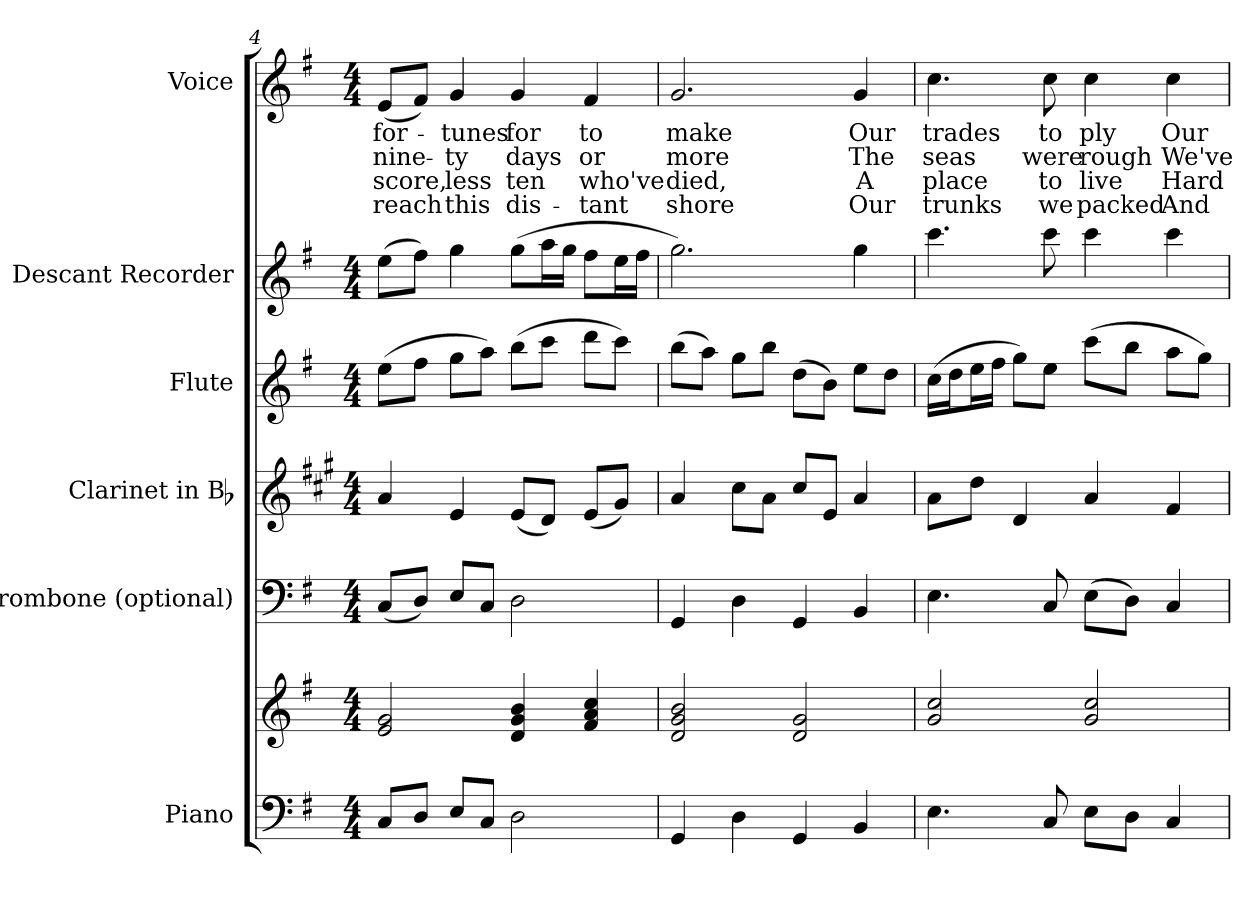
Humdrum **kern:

**kern	**kern	**kern	**kern	**kern	**kern	**kern	**text	**text	**text	**text
*part6	*part6	*part5	*part4	*part3	*part2	*part1	*part1	*part1	*part1	*part1
*staff7	*staff6	*staff5	*staff4	*staff3	*staff2	*staff1	*staff1	*staff1	*staff1	*staff1
*I"Piano	*	*I"Trombone (optional)	*I"Clarinet in Bb	*I"Flute	*I"Descant Recorder	*I"Voice	*	*	*	*
*I'Pno.	*	*I'Tbn.	*I'Cl.	*I'Fl.	*I'D. Rec.	*I'Voice	*	*	*	*
*clefF4	*clefG2	*clefF4	*clefG2	*clefG2	*clefG2	*clefG2	*	*	*	*
*	*	*	*ITrd1c2	*	*ITrd-7c-12	*	*	*	*	*
*k[f#]	*k[f#]	*k[f#]	*k[f#]	*k[f#]	*k[f#]	*k[f#]	*	*	*	*
*G:	*G:	*G:	*G:	*G:	*G:	*G:	*	*	*	*
*M4/4	*M4/4	*M4/4	*M4/4	*M4/4	*M4/4	*M4/4	*	*	*	*
=4	=4	=4	=4	=4	=4	=4	=4	=4	=4	=4
!	!	!	!	!	!	!	!LO:LY:b:color=#000000	!LO:LY:b:color=#000000	!LO:LY:b:color=#000000	!LO:LY:b:color=#000000
*	*	*	*	*	*	*^	*	*	*	*
8Ci/L	2ei/ 2gi	(8Ci/L	4gi/	(8eei\L	(8eeei\L	(8ei/L	4ryy	for-	nine-	score,	reach
8Di/J	.	8Di/J)	.	8ff#i\J	8fff#i\J)	8f#i/J)	.	.	.	.	.
!	!	!	!	!	!	!	!	!LO:LY:b:color=#000000	!LO:LY:b:color=#000000	!LO:LY:b:color=#000000	!LO:LY:b:color=#000000
8Ei/L	.	8Ei/L	4di/	8ggi\L	4gggi\	4gi/	8ryy	-tunes	-ty	less	this
8Ci/J	.	8Ci/J	.	8aai\J)	.	.	4ryy	.	.	.	.
!	!	!	!	!	!	!	!	!LO:LY:b:color=#000000	!LO:LY:b:color=#000000	!LO:LY:b:color=#000000	!LO:LY:b:color=#000000
2Di\	4di/ 4gi 4bi	2Di\	(8di/L	(8bbi\L	(8gggi\L	4gi/	.	for	days	ten	dis-
.	.	.	8ci/J)	8ccci\J	16aaai\L	.	8ryy	.	.	.	.
.	.	.	.	.	16gggi\JJ	.	.	.	.	.	.
!	!	!	!	!	!	!	!	!LO:LY:b:color=#000000	!LO:LY:b:color=#000000	!LO:LY:b:color=#000000	!LO:LY:b:color=#000000
.	4f#i/ 4ai 4cci	.	(8di/L	8dddi\L	8fff#i\L	4f#i/	4ryy	to	or	-who've	tant
.	.	.	8f#i/J)	8ccci\J)	16eeei\L	.	.	.	.	.	.
.	.	.	.	.	16fff#i\JJ	.	.	.	.	.	.
*	*	*	*	*	*	*v	*v	*	*	*	*
!!LO:LB:g=z
=5	=5	=5	=5	=5	=5	=5	=5	=5	=5	=5
!	!	!	!	!	!	!	!LO:LY:b:color=#000000	!LO:LY:b:color=#000000	!LO:LY:b:color=#000000	!LO:LY:b:color=#000000
4GGi/	2di/ 2gi 2bi	4GGi/	4gi/	(8bbi\L	2.gggi\)	2.gi/	make	more	died,	shore
.	.	.	.	8aai\J)	.	.	.	.	.	.
4Di\	.	4Di\	8bi\L	8ggi\L	.	.	.	.	.	.
.	.	.	8gi\J	8bbi\J	.	.	.	.	.	.
4GGi/	2di/ 2gi	4GGi/	8bi/L	(8ddi\L	.	.	.	.	.	.
.	.	.	8di/J	8bi\J)	.	.	.	.	.	.
!	!	!	!	!	!	!	!LO:LY:b:color=#000000	!LO:LY:b:color=#000000	!LO:LY:b:color=#000000	!LO:LY:b:color=#000000
4BBi/	.	4BBi/	4gi/	8eei\L	4gggi\	4gi/	Our	The	A	Our
.	.	.	.	8ddi\J	.	.	.	.	.	.
=6	=6	=6	=6	=6	=6	=6	=6	=6	=6	=6
!	!	!	!	!	!	!	!LO:LY:b:color=#000000	!LO:LY:b:color=#000000	!LO:LY:b:color=#000000	!LO:LY:b:color=#000000
*	*	*	*	*	*	*^	*	*	*	*
4.Ei\	2gi/ 2cci	4.Ei\	8gi\L	(16cci\LL	4.cccci\	4.cci\	2.ryy	trades	seas	place	trunks
.	.	.	.	16ddi\J	.	.	.	.	.	.	.
.	.	.	8cci\J	16eei\L	.	.	.	.	.	.	.
.	.	.	.	16ff#i\JJ	.	.	.	.	.	.	.
.	.	.	4ci/	8ggi\L)	.	.	.	.	.	.	.
!	!	!	!	!	!	!	!	!LO:LY:b:color=#000000	!LO:LY:b:color=#000000	!LO:LY:b:color=#000000	!LO:LY:b:color=#000000
8Ci/	.	8Ci/	.	8eei\J	8cccci\	8cci\	.	to	were	to	we
!	!	!	!	!	!	!	!	!LO:LY:b:color=#000000	!LO:LY:b:color=#000000	!LO:LY:b:color=#000000	!LO:LY:b:color=#000000
8Ei\L	2gi/ 2cci	(8Ei\L	4gi/	(8ccci\L	4cccci\	4cci\	.	ply	rough	live	packed
8Di\J	.	8Di\J)	.	8bbi\J	.	.	.	.	.	.	.
!	!	!	!	!	!	!	!	!LO:LY:b:color=#000000	!LO:LY:b:color=#000000	!LO:LY:b:color=#000000	!LO:LY:b:color=#000000
4Ci/	.	4Ci/	4ei/	8aai\L	4cccci\	4cci\	8ryy	Our	We've	Hard	And
.	.	.	.	8ggi\J)	.	.	8ryy	.	.	.	.
*	*	*	*	*	*	*v	*v	*	*	*	*
=	=	=	=	=	=	=	=	=	=	=
*-	*-	*-	*-	*-	*-	*-	*-	*-	*-	*-
